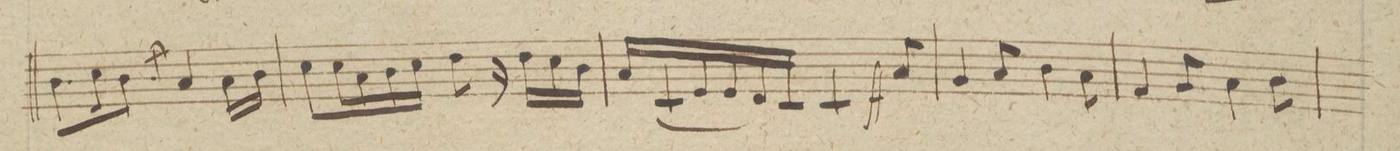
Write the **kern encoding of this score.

**kern	**dynam
*I"Violino 2do	*
*clefG2	*
*k[f#c#g#]	*
*M6/8	*
8.b\L	.
16cc#\K	.
8b\J	.
8qb/	.
4a/	.
16a\LL	.
16b\JJ	.
=7	=7
8cc#\L	.
16cc#\L	.
16a\	.
16b\	.
16cc#\JJ	.
8dd\	.
16r	.
16dd\LL	.
16cc#\	.
16b\JJ	.
=8	=8
16a/LL	.
(16c#/	.
16e/	.
16e/	.
16d/)	.
16c#/JJ	.
4c#/	.
8a/	ff
=9	=9
4g#/	.
8a/	.
4b\	.
8a\	.
=10	=10
4f#/	.
8g#/	.
4a\	.
8b\	.
=11	=11
*-	*-
